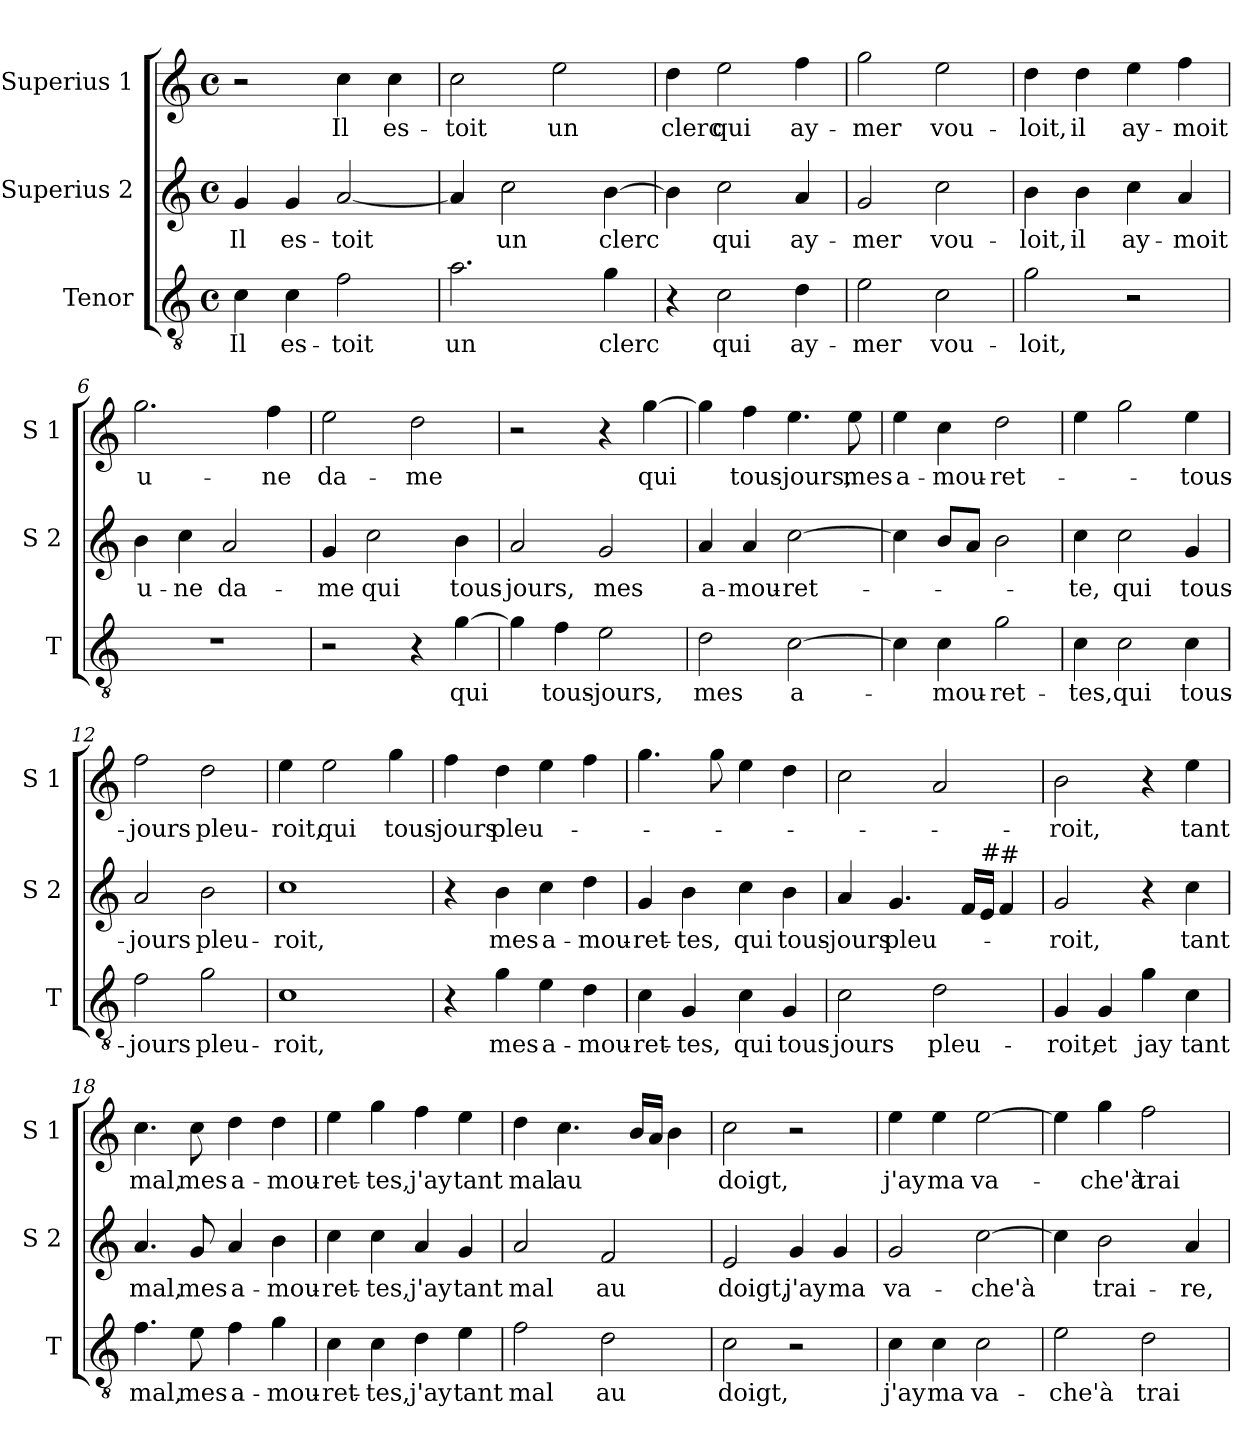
**kern	**text	**kern	**text	**kern	**text
*part3	*part3	*part2	*part2	*part1	*part1
*staff3	*staff3	*staff2	*staff2	*staff1	*staff1
*I"Tenor	*	*I"Superius 2	*	*I"Superius 1	*
*I'T	*	*I'S 2	*	*I'S 1	*
*clefGv2	*	*clefG2	*	*clefG2	*
*k[]	*	*k[]	*	*k[]	*
*C:	*	*C:	*	*C:	*
*M4/4	*	*M4/4	*	*M4/4	*
*met(c)	*	*met(c)	*	*met(c)	*
=1	=1	=1	=1	=1	=1
!	!LO:LY:b	!	!LO:LY:b	!	!
4c\	Il	4g/	Il	2r	.
!	!LO:LY:b	!	!LO:LY:b	!	!
4c\	es-	4g/	es-	.	.
!	!LO:LY:b	!	!LO:LY:b	!	!LO:LY:b
2f\	-toit	[2a/	-toit	4cc\	Il
!	!	!	!	!	!LO:LY:b
.	.	.	.	4cc\	es-
=2	=2	=2	=2	=2	=2
!	!LO:LY:b	!	!	!	!LO:LY:b
2.a\	un	4a/]	.	2cc\	-toit
!	!	!	!LO:LY:b	!	!
.	.	2cc\	un	.	.
!	!	!	!	!	!LO:LY:b
.	.	.	.	2ee\	un
!	!LO:LY:b	!	!LO:LY:b	!	!
4g\	clerc	[4b\	clerc	.	.
=3	=3	=3	=3	=3	=3
!	!	!	!	!	!LO:LY:b
4r	.	4b\]	.	4dd\	clerc
!	!LO:LY:b	!	!LO:LY:b	!	!LO:LY:b
2c\	qui	2cc\	qui	2ee\	qui
!	!LO:LY:b	!	!LO:LY:b	!	!LO:LY:b
4d\	ay-	4a/	ay-	4ff\	ay-
=4	=4	=4	=4	=4	=4
!	!LO:LY:b	!	!LO:LY:b	!	!LO:LY:b
2e\	-mer	2g/	-mer	2gg\	-mer
!	!LO:LY:b	!	!LO:LY:b	!	!LO:LY:b
2c\	vou-	2cc\	vou-	2ee\	vou-
=5	=5	=5	=5	=5	=5
!	!LO:LY:b	!	!LO:LY:b	!	!LO:LY:b
2g\	-loit,	4b\	-loit,	4dd\	-loit,
!	!	!	!LO:LY:b	!	!LO:LY:b
.	.	4b\	il	4dd\	il
!	!	!	!LO:LY:b	!	!LO:LY:b
2r	.	4cc\	ay-	4ee\	ay-
!	!	!	!LO:LY:b	!	!LO:LY:b
.	.	4a/	-moit	4ff\	-moit
!!LO:LB:g=z
=6	=6	=6	=6	=6	=6
!	!	!	!LO:LY:b	!	!LO:LY:b
1r	.	4b\	u-	2.gg\	u-
!	!	!	!LO:LY:b	!	!
.	.	4cc\	-ne	.	.
!	!	!	!LO:LY:b	!	!
.	.	2a/	da-	.	.
!	!	!	!	!	!LO:LY:b
.	.	.	.	4ff\	-ne
=7	=7	=7	=7	=7	=7
!	!	!	!LO:LY:b	!	!LO:LY:b
2r	.	4g/	-me	2ee\	da-
!	!	!	!LO:LY:b	!	!
.	.	2cc\	qui	.	.
!	!	!	!	!	!LO:LY:b
4r	.	.	.	2dd\	-me
!	!LO:LY:b	!	!LO:LY:b	!	!
[4g\	qui	4b\	tous-	.	.
=8	=8	=8	=8	=8	=8
!	!	!	!LO:LY:b	!	!
4g\]	.	2a/	-jours,	2r	.
!	!LO:LY:b	!	!	!	!
4f\	tous-	.	.	.	.
!	!LO:LY:b	!	!LO:LY:b	!	!
2e\	-jours,	2g/	mes	4r	.
!	!	!	!	!	!LO:LY:b
.	.	.	.	[4gg\	qui
=9	=9	=9	=9	=9	=9
!	!LO:LY:b	!	!LO:LY:b	!	!
2d\	mes	4a/	a-	4gg\]	.
!	!	!	!LO:LY:b	!	!LO:LY:b
.	.	4a/	-mou-	4ff\	tous-
!	!LO:LY:b	!	!LO:LY:b	!	!LO:LY:b
[2c\	a-	[2cc\	-ret-	4.ee\	-jours,
!	!	!	!	!	!LO:LY:b
.	.	.	.	8ee\	mes
=10	=10	=10	=10	=10	=10
!	!	!	!	!	!LO:LY:b
4c\]	.	4cc\]	.	4ee\	a-
!	!LO:LY:b	!	!	!	!LO:LY:b
4c\	-mou-	8b/L	.	4cc\	-mou-
.	.	8a/J	.	.	.
!	!LO:LY:b	!	!	!	!LO:LY:b
2g\	-ret-	2b\	.	2dd\	-ret-
!!LO:LB:g=z
=11	=11	=11	=11	=11	=11
!	!LO:LY:b	!	!LO:LY:b	!	!
4c\	-tes,	4cc\	-te,	4ee\	.
!	!LO:LY:b	!	!LO:LY:b	!	!
2c\	qui	2cc\	qui	2gg\	.
!	!LO:LY:b	!	!LO:LY:b	!	!LO:LY:b
4c\	tous-	4g/	tous-	4ee\	tous-
=12	=12	=12	=12	=12	=12
!	!LO:LY:b	!	!LO:LY:b	!	!LO:LY:b
2f\	-jours	2a/	-jours	2ff\	-jours
!	!LO:LY:b	!	!LO:LY:b	!	!LO:LY:b
2g\	pleu-	2b\	pleu-	2dd\	pleu-
=13	=13	=13	=13	=13	=13
!	!LO:LY:b	!	!LO:LY:b	!	!LO:LY:b
1c	-roit,	1cc	-roit,	4ee\	-roit,
!	!	!	!	!	!LO:LY:b
.	.	.	.	2ee\	qui
!	!	!	!	!	!LO:LY:b
.	.	.	.	4gg\	tous-
=14	=14	=14	=14	=14	=14
!	!	!	!	!	!LO:LY:b
4r	.	4r	.	4ff\	-jours
!	!LO:LY:b	!	!LO:LY:b	!	!LO:LY:b
4g\	mes	4b\	mes	4dd\	pleu-
!	!LO:LY:b	!	!LO:LY:b	!	!
4e\	a-	4cc\	a-	4ee\	.
!	!LO:LY:b	!	!LO:LY:b	!	!
4d\	-mou-	4dd\	-mou-	4ff\	.
=15	=15	=15	=15	=15	=15
!	!LO:LY:b	!	!LO:LY:b	!	!
4c\	-ret-	4g/	-ret-	4.gg\	.
!	!LO:LY:b	!	!LO:LY:b	!	!
4G/	-tes,	4b\	-tes,	.	.
.	.	.	.	8gg\	.
!	!LO:LY:b	!	!LO:LY:b	!	!
4c\	qui	4cc\	qui	4ee\	.
!	!LO:LY:b	!	!LO:LY:b	!	!
4G/	tous-	4b\	tous-	4dd\	.
!!LO:PB:g=z
=16	=16	=16	=16	=16	=16
!	!LO:LY:b	!	!LO:LY:b	!	!
2c\	-jours	4a/	-jours	2cc\	.
!	!	!	!LO:LY:b	!	!
.	.	4.g/	pleu-	.	.
!	!LO:LY:b	!	!	!	!
2d\	pleu-	.	.	2a/	.
.	.	16f/LL	.	.	.
!	!	!LO:TX:a:t=#	!	!	!
.	.	16e/JJ	.	.	.
!	!	!LO:TX:a:t=#	!	!	!
.	.	4f/	.	.	.
=17	=17	=17	=17	=17	=17
!	!LO:LY:b	!	!LO:LY:b	!	!LO:LY:b
4G/	-roit,	2g/	-roit,	2b\	-roit,
!	!LO:LY:b	!	!	!	!
4G/	et	.	.	.	.
!	!LO:LY:b	!	!	!	!
4g\	jay	4r	.	4r	.
!	!LO:LY:b	!	!LO:LY:b	!	!LO:LY:b
4c\	tant	4cc\	tant	4ee\	tant
=18	=18	=18	=18	=18	=18
!	!LO:LY:b	!	!LO:LY:b	!	!LO:LY:b
4.f\	mal,	4.a/	mal,	4.cc\	mal,
!	!LO:LY:b	!	!LO:LY:b	!	!LO:LY:b
8e\	mes	8g/	mes	8cc\	mes
!	!LO:LY:b	!	!LO:LY:b	!	!LO:LY:b
4f\	a-	4a/	a-	4dd\	a-
!	!LO:LY:b	!	!LO:LY:b	!	!LO:LY:b
4g\	-mou-	4b\	-mou-	4dd\	-mou-
=19	=19	=19	=19	=19	=19
!	!LO:LY:b	!	!LO:LY:b	!	!LO:LY:b
4c\	-ret-	4cc\	-ret-	4ee\	-ret-
!	!LO:LY:b	!	!LO:LY:b	!	!LO:LY:b
4c\	-tes,	4cc\	-tes,	4gg\	-tes,
!	!LO:LY:b	!	!LO:LY:b	!	!LO:LY:b
4d\	j'ay	4a/	j'ay	4ff\	j'ay
!	!LO:LY:b	!	!LO:LY:b	!	!LO:LY:b
4e\	tant	4g/	tant	4ee\	tant
=20	=20	=20	=20	=20	=20
!	!LO:LY:b	!	!LO:LY:b	!	!LO:LY:b
2f\	mal	2a/	mal	4dd\	mal
!	!	!	!	!	!LO:LY:b
.	.	.	.	4.cc\	au
!	!LO:LY:b	!	!LO:LY:b	!	!
2d\	au	2f/	au	.	.
.	.	.	.	16b/LL	.
.	.	.	.	16a/JJ	.
.	.	.	.	4b\	.
!!LO:LB:g=z
=21	=21	=21	=21	=21	=21
!	!LO:LY:b	!	!LO:LY:b	!	!LO:LY:b
2c\	doigt,	2e/	doigt,	2cc\	doigt,
!	!	!	!LO:LY:b	!	!
2r	.	4g/	j'ay	2r	.
!	!	!	!LO:LY:b	!	!
.	.	4g/	ma	.	.
=22	=22	=22	=22	=22	=22
!	!LO:LY:b	!	!LO:LY:b	!	!LO:LY:b
4c\	j'ay	2g/	va-	4ee\	j'ay
!	!LO:LY:b	!	!	!	!LO:LY:b
4c\	ma	.	.	4ee\	ma
!	!LO:LY:b	!	!LO:LY:b	!	!LO:LY:b
2c\	va-	[2cc\	-che'à	[2ee\	va-
=23	=23	=23	=23	=23	=23
!	!LO:LY:b	!	!	!	!
2e\	-che'à	4cc\]	.	4ee\]	.
!	!	!	!LO:LY:b	!	!LO:LY:b
.	.	2b\	trai-	4gg\	-che'à
!	!LO:LY:b	!	!	!	!LO:LY:b
2d\	trai-	.	.	2ff\	trai-
!	!	!	!LO:LY:b	!	!
.	.	4a/	-re,	.	.
=	=	=	=	=	=
*-	*-	*-	*-	*-	*-
